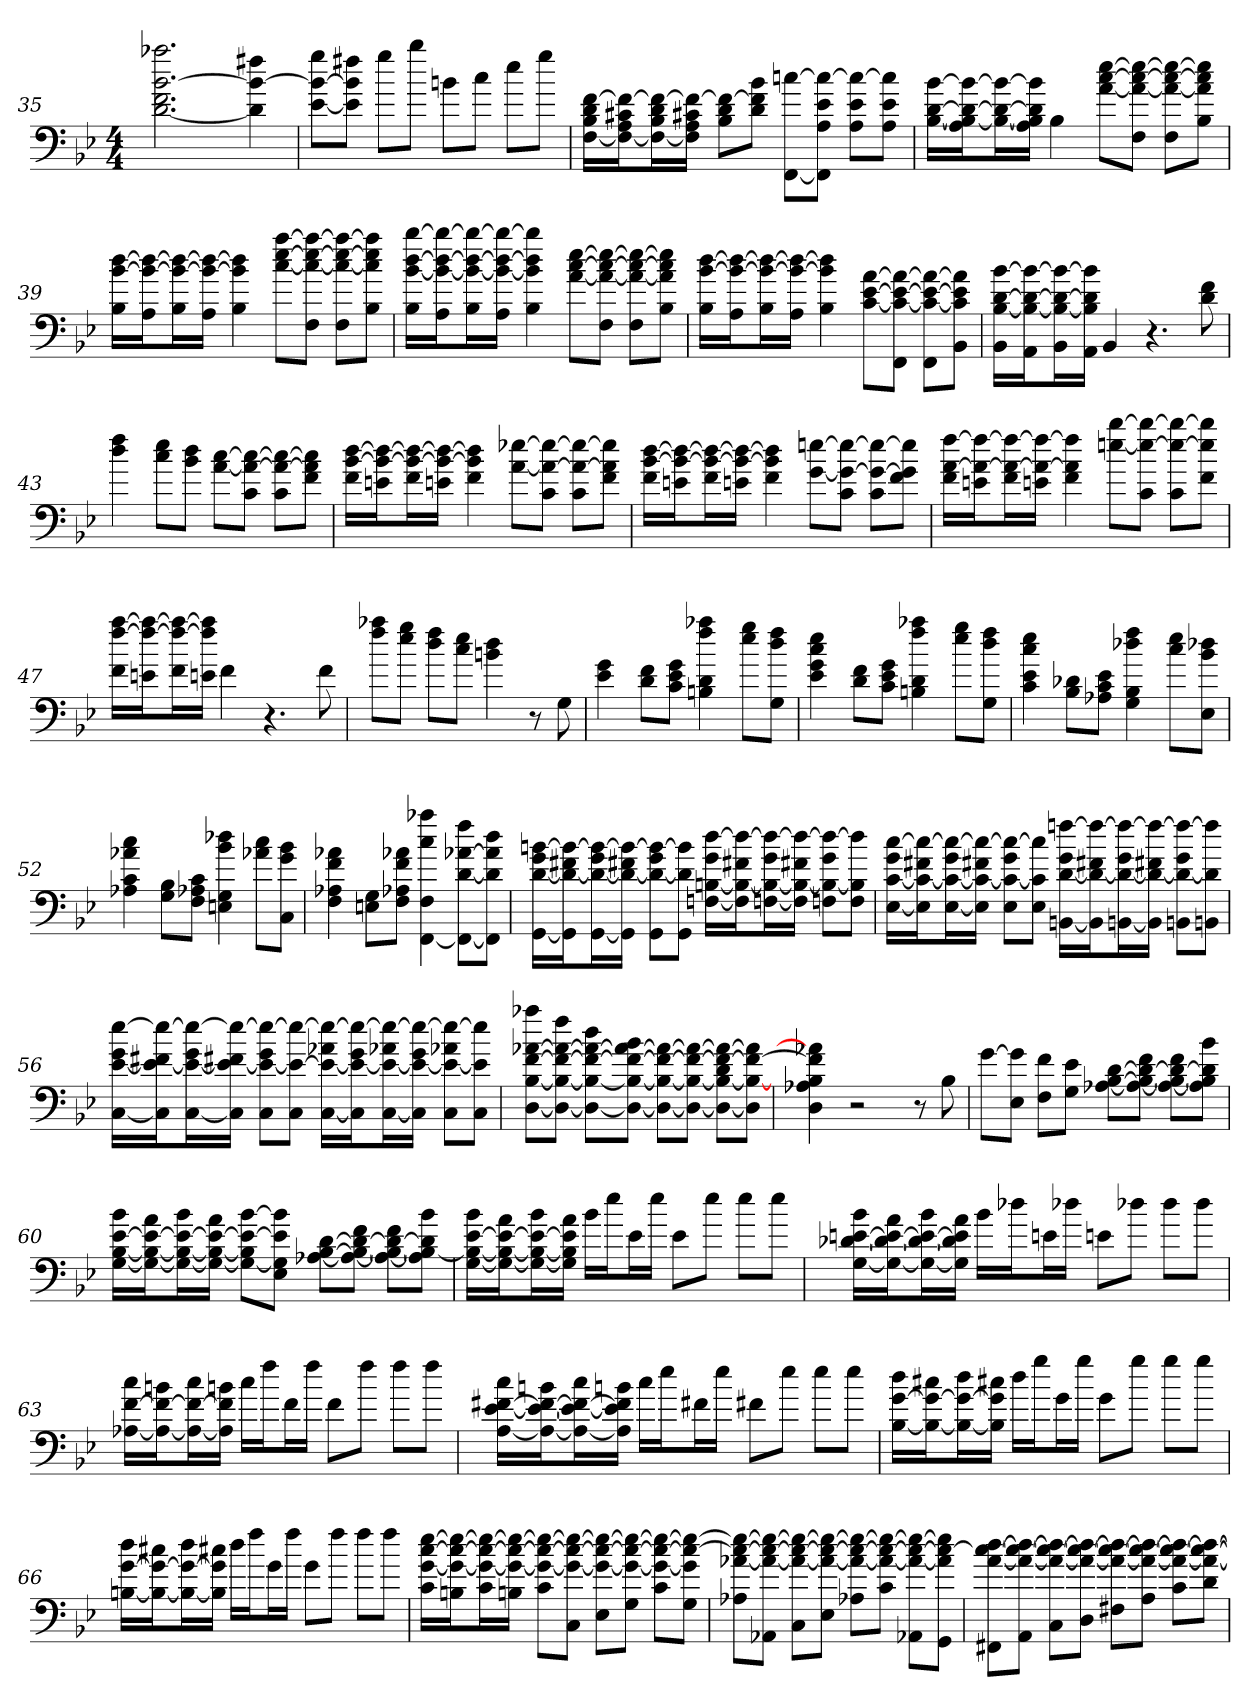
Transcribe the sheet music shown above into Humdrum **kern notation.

**kern
*part1
*staff1
*clefF4
*k[b-e-]
*M4/4
=35
[2.d 2.f [2.b- 2.aa-X
4d] 4b-_ 4ff#X
=36
[8e- 8b-_ 8ggL
8e-] 8b-] 8ff#XJ
8ggL
8bb-J
8bnL
8ccJ
8ee-L
8ggJ
=37
[16F 16B- 16d [16fLL
16F_ 16A 16c#X 16f_J
16F_ 16B- 16d 16f_L
16F] 16A 16c#X 16f_JJ
8B- 8d 8f_L
8d 8f] 8b-J
[8FF [8ccnL
8FF] 8A 8e- 8cc_J
8A 8e- 8cc_L
8A 8e- 8cc]J
=38
[16B- [16d [16b-LL
16A 16B-_ 16d_ 16b-_J
16B-_ 16d_ 16b-_L
16A 16B-] 16d] 16b-]JJ
4B-
[8a [8cc [8ee-L
8F 8a_ 8cc_ 8ee-_J
8F 8a_ 8cc_ 8ee-_L
8B- 8a] 8cc] 8ee-]J
=39
16B- [16b- [16ddLL
16A 16b-_ 16dd_J
16B- 16b-_ 16dd_L
16A 16b-_ 16dd_JJ
4B- 4b-] 4dd]
[8cc [8ee- [8aaL
8F 8cc_ 8ee-_ 8aa_J
8F 8cc_ 8ee-_ 8aa_L
8B- 8cc] 8ee-] 8aa]J
=40
16B- [16b- [16dd [16bb-LL
16A 16b-_ 16dd_ 16bb-_J
16B- 16b-_ 16dd_ 16bb-_L
16A 16b-_ 16dd_ 16bb-_JJ
4B- 4b-] 4dd] 4bb-]
[8a [8cc [8ee-L
8F 8a_ 8cc_ 8ee-_J
8F 8a_ 8cc_ 8ee-_L
8B- 8a] 8cc] 8ee-]J
=41
16B- [16b- [16ddLL
16A 16b-_ 16dd_J
16B- 16b-_ 16dd_L
16A 16b-_ 16dd_JJ
4B- 4b-] 4dd]
[8c [8e- [8aL
8FF 8c_ 8e-_ 8a_J
8FF 8c_ 8e-_ 8a_L
8BB- 8c] 8e-] 8a]J
=42
16BB- [16B- [16d [16b-LL
16AA 16B-_ 16d_ 16b-_J
16BB- 16B-_ 16d_ 16b-_L
16AA 16B-] 16d] 16b-]JJ
4BB-
4.r
8d 8f
=43
4dd 4ff
8cc 8ee-L
8b- 8ddJ
[8a [8ccL
8c 8a_ 8cc_J
8c 8a_ 8cc_L
8f 8a] 8cc]J
=44
16f [16b- [16ddLL
16en 16b-_ 16dd_J
16f 16b-_ 16dd_L
16en 16b-_ 16dd_JJ
4f 4b-] 4dd]
[8a [8ee-XL
8c 8a_ 8ee-_J
8c 8a_ 8ee-_L
8f 8a] 8ee-]J
=45
16f [16b- [16ddLL
16en 16b-_ 16dd_J
16f 16b-_ 16dd_L
16en 16b-_ 16dd_JJ
4f 4b-] 4dd]
[8g [8eenL
8c 8g_ 8ee_J
8c 8g_ 8ee_L
8f 8g] 8ee]J
=46
16f [16a [16ffLL
16en 16a_ 16ff_J
16f 16a_ 16ff_L
16en 16a_ 16ff_JJ
4f 4a] 4ff]
[8een [8bb-L
8c 8ee_ 8bb-_J
8c 8ee_ 8bb-_L
8f 8ee] 8bb-]J
=47
16f [16ff [16aaLL
16en 16ff_ 16aa_J
16f 16ff_ 16aa_L
16en 16ff] 16aa]JJ
4f
4.r
8f
=48
8ff 8aa-XL
8ee- 8ggJ
8dd 8ffL
8cc 8ee-J
4bn 4dd
8r
8G
=49
4e- 4g
8d 8fL
8c 8e- 8gJ
4Bn 4d 4ff 4aa-X
8ee- 8ggL
8G 8dd 8ffJ
=50
4e- 4g 4cc 4ee-
8d 8fL
8c 8e- 8gJ
4Bn 4d 4ff 4aa-X
8ee- 8ggL
8G 8dd 8ffJ
=51
4c 4e- 4cc 4ee-
8B- 8d-XL
8A-X 8c 8e-J
4G 4B- 4dd-X 4ff
8cc 8ee-L
8E- 8b- 8dd-XJ
=52
4A-X 4c 4a-X 4cc
8G 8B-L
8F 8A-X 8cJ
4En 4G 4b- 4dd-X
8a-X 8ccL
8C 8g 8b-J
=53
4F 4A-X 4f 4a-X
8En 8GL
8F 8A-X 8f 8a-XJ
[4FF 4F 4cc 4aa-X
8FF_ [8d [8a-X 8ffL
8FF] 8d] 8a-] 8ddJ
=54
[16GG [16d 16g [16bnLL
16GG] 16d_ 16f#X 16b_J
[16GG 16d_ 16g 16b_L
16GG] 16d_ 16f#X 16b_JJ
8GG 8d_ 8g 8b_L
8GG 8d] 8b]J
[16Fn [16Bn 16g [16ddLL
16F] 16B_ 16f#X 16dd_J
[16Fn 16B_ 16g 16dd_L
16F] 16B_ 16f#X 16dd_JJ
8Fn 8B_ 8g 8dd_L
8F 8B] 8dd]J
=55
[16E- [16c 16g [16ccLL
16E-] 16c_ 16f#X 16cc_J
[16E- 16c_ 16g 16cc_L
16E-] 16c_ 16f#X 16cc_JJ
8E- 8c_ 8g 8cc_L
8E- 8c] 8cc]J
[16BBn [16d 16g [16ffnLL
16BB] 16d_ 16f#X 16ff_J
[16BBn 16d_ 16g 16ff_L
16BB] 16d_ 16f#X 16ff_JJ
8BBn 8d_ 8g 8ff_L
8BBn 8d] 8ff]J
=56
[16C [16e- 16g [16ee-LL
16C] 16e-_ 16f#X 16ee-_J
[16C 16e-_ 16g 16ee-_L
16C] 16e-_ 16f#X 16ee-_JJ
8C 8e-_ 8g 8ee-_L
8C 8e-_ 8ee-_J
[16C 16e-_ 16a-X 16ee-_LL
16C] 16e-_ 16g 16ee-_J
[16C 16e-_ 16a-X 16ee-_L
16C] 16e-_ 16g 16ee-_JJ
8C 8e-_ 8a-X 8ee-_L
8C 8e-] 8ee-]J
=57
[8D [8B- [8f [8a-X 8aa-XL
8D_ 8B-_ 8f_ 8a-_ 8ffJ
8D_ 8B-_ 8f_ 8a-_ 8ddL
8D_ 8B-_ 8f_ 8a-_ 8b-J
8D_ 8B-_ 8f_ 8a-_L
8D_ 8B-_ 8f_ 8a-_J
8D_ 8B-_ 8d 8f_ 8a-_L
8D] 8B-_ 8f_ 8a-]J
=58
4D 4A-X 4B- 4f] 4a-X]
2r
8r
8B-
=59
[8gL
8E- 8g]J
8F 8fL
8G 8e-J
[8A-X [8B- [8dL
8A-_ 8B-_ 8d_ 8fJ
8A-_ 8B-_ 8d_ 8fL
8A-] 8B-] 8d] 8b-J
=60
[16G [16B- [16e- 16b-LL
16G_ 16B-_ 16e-_ 16aJ
16G_ 16B-_ 16e-_ 16b-L
16G_ 16B-_ 16e-_ 16aJJ
8G_ 8B-] 8e-_ [8b-L
8E- 8G] 8e-] 8b-]J
[8A-X [8B- [8dL
8A-_ 8B-_ 8d_ 8fJ
8A-_ 8B-_ 8d_ 8fL
8A-] 8B-_ 8d] 8b-J
=61
[16G 16B-_ [16e- 16b-LL
16G_ 16B-_ 16e-_ 16aJ
16G_ 16B-_ 16e-_ 16b-L
16G] 16B-] 16e-] 16aJJ
16b-LL
16ee-J
16e-L
16ee-JJ
8e-L
8ee-J
8ee-L
8ee-J
=62
[16G [16d-X [16en 16b-LL
16G_ 16d-_ 16e_ 16aJ
16G_ 16d-_ 16e_ 16b-L
16G] 16d-] 16e] 16aJJ
16b-LL
16dd-XJ
16enL
16dd-XJJ
8enL
8dd-XJ
8dd-L
8dd-J
=63
[16A-X [16f 16ccLL
16A-_ 16f_ 16bnJ
16A-_ 16f_ 16ccL
16A-] 16f] 16bnJJ
16ccLL
16ffJ
16fL
16ffJJ
8fL
8ffJ
8ffL
8ffJ
=64
[16A [16e- [16f#X 16ccLL
16A_ 16e-_ 16f#_ 16bnJ
16A_ 16e-_ 16f#_ 16ccL
16A] 16e-] 16f#] 16bnJJ
16ccLL
16ee-J
16f#XL
16ee-JJ
8f#XL
8ee-J
8ee-L
8ee-J
=65
[16B- [16g 16ddLL
16B-_ 16g_ 16cc#XJ
16B-_ 16g_ 16ddL
16B-] 16g] 16cc#XJJ
16ddLL
16ggJ
16gL
16ggJJ
8gL
8ggJ
8ggL
8ggJ
=66
[16Bn [16g 16ddLL
16B_ 16g_ 16cc#XJ
16B_ 16g_ 16ddL
16B] 16g] 16cc#XJJ
16ddLL
16ffJ
16gL
16ffJJ
8gL
8ffJ
8ffL
8ffJ
=67
16c [16g [16cc [16ee-LL
16Bn 16g_ 16cc_ 16ee-_J
16c 16g_ 16cc_ 16ee-_L
16Bn 16g_ 16cc_ 16ee-_JJ
8c 8g_ 8cc_ 8ee-_L
8C 8g_ 8cc_ 8ee-_J
8E- 8g_ 8cc_ 8ee-_L
8G 8g_ 8cc_ 8ee-_J
8c 8g_ 8cc_ 8ee-_L
8G 8g] 8cc_ 8ee-_J
=68
8A-X [8a-X 8cc_ 8ee-_L
8AA-X 8a-_ 8cc_ 8ee-_J
8C 8a-_ 8cc_ 8ee-_L
8E- 8a-_ 8cc_ 8ee-_J
8A-X 8a-_ 8cc_ 8ee-_L
8c 8a-_ 8cc_ 8ee-_J
8AA-X 8a-_ 8cc_ 8ee-_L
8GG 8a-] 8cc_ 8ee-]J
=69
8FF#X [8a 8cc_ [8ddL
8AA 8a_ 8cc_ 8dd_J
8C 8a_ 8cc_ 8dd_L
8D 8a_ 8cc_ 8dd_J
8F#X 8a_ 8cc_ 8dd_L
8A 8a_ 8cc_ 8dd_J
8c 8a_ 8cc_ 8dd_L
8d 8a_ 8cc_ 8dd_J
=
*-
